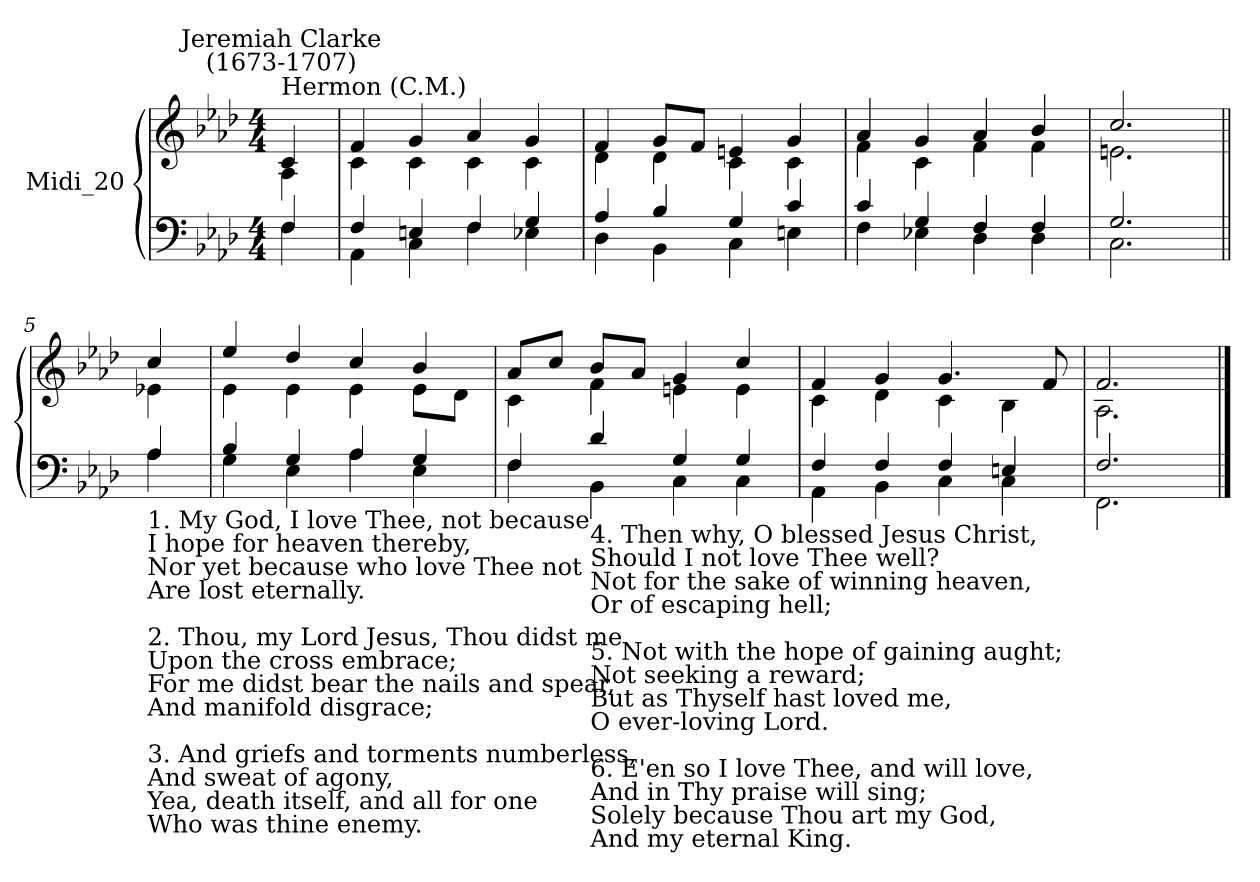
**kern	**kern
*part2	*part1
*staff2	*staff1
*I"Midi_20	*I"Midi_20
*clefF4	*clefG2
*k[b-e-a-d-]	*k[b-e-a-d-]
*A-:	*A-:
*M4/4	*M4/4
=	=
*^	*^
!	!	!LO:TX:a:t=Hermon (C.M.)	!
!	!	!LO:TX:a:cj:t=Jeremiah Clarke\n(1673-1707)	!
4F/	4F\	4c/	4A-\
=1	=1	=1	=1
4F/	4AA-\	4f/	4c\
4En/	4C\	4g/	4c\
4F/	4F\	4a-/	4c\
4G/	4E-X\	4g/	4c\
=2	=2	=2	=2
4A-/	4D-\	4f/	4d-\
4B-/	4BB-\	8g/L	4d-\
.	.	8f/J	.
4G/	4C\	4en/	4c\
4c/	4En\	4g/	4c\
=3	=3	=3	=3
4c/	4F\	4a-/	4f\
4G/	4E-X\	4g/	4c\
4F/	4D-\	4a-/	4f\
4F/	4D-\	4b-/	4f\
=4	=4	=4	=4
2.G/	2.C\	2.cc/	2.en\
!!LO:LB:g=z	!!
=5||	=5||	=5||	=5||
!LO:TX:b:t=1. My God, I love Thee, not because\nI hope for heaven thereby,\nNor yet because who love Thee not\nAre lost eternally.\n\n2. Thou, my Lord Jesus, Thou didst me\nUpon the cross embrace;\nFor me didst bear the nails and spear,\nAnd manifold disgrace;\n\n3. And griefs and torments numberless,\nAnd sweat of agony,\nYea, death itself, and all for one\nWho was thine enemy.	!	!	!
4A-/	4A-\	4cc/	4e-X\
=6	=6	=6	=6
4B-/	4G\	4ee-/	4e-\
4G/	4E-\	4dd-/	4e-\
4A-/	4A-\	4cc/	4e-\
4G/	4E-\	4b-/	8e-\L
.	.	.	8d-\J
=7	=7	=7	=7
4F/	4F\	8a-/L	4c\
.	.	8cc/J	.
!LO:TX:b:t=4. Then why, O blessed Jesus Christ,\nShould I not love Thee well?\nNot for the sake of winning heaven,\nOr of escaping hell;\n\n5. Not with the hope of gaining aught;\nNot seeking a reward;\nBut as Thyself hast loved me,\nO ever-loving Lord.\n\n6. E'en so I love Thee, and will love,\nAnd in Thy praise will sing;\nSolely because Thou art my God,\nAnd my eternal King.	!	!	!
4d-/	4BB-\	8b-/L	4f\
.	.	8a-/J	.
4G/	4C\	4g/	4en\
4G/	4C\	4cc/	4e\
=8	=8	=8	=8
4F/	4AA-\	4f/	4c\
4F/	4BB-\	4g/	4d-\
4F/	4C\	4.g/	4c\
4En/	4C\	.	4B-\
.	.	8f/	.
=9	=9	=9	=9
2.F/	2.FF\	2.f/	2.A-\
*v	*v	*	*
*	*v	*v
==	==
*-	*-
